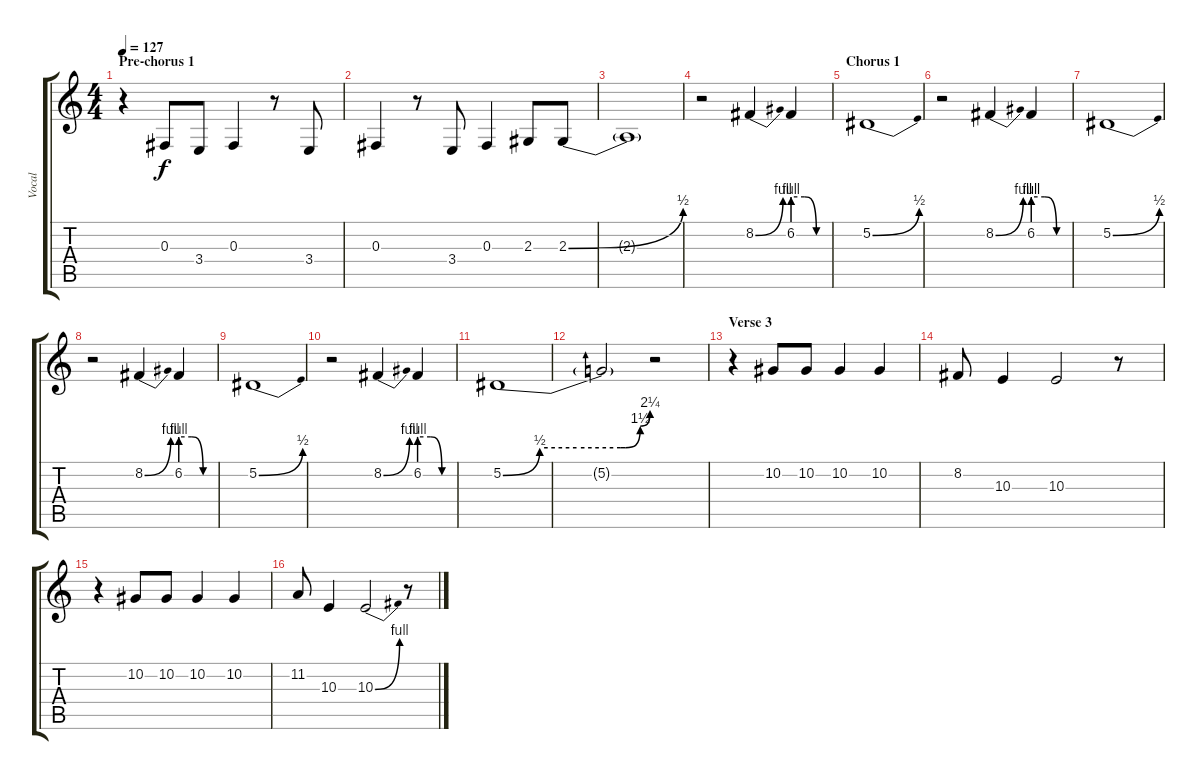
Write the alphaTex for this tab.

\track ("Vocal" "Vocal") {instrument frenchhorn}
\staff {score tabs}
\tuning (Eb4 Bb3 Gb3 Db3 Ab2 Eb2) {hide}
\ts (4 4)
\section ("" "Pre-chorus 1")
\tempo 127
\clef g2
\ks c
r.4{dy f} 0.3.8 3.4.8 0.3.4 r.8 3.4.8 |
0.3.4 r.8 3.4.8 0.3.4 2.3.8 2.3{be (bend 0 0 60 2)}.8 |
2.3{t}.1 |
r.2 8.2{be (bend 0 0 60 4)}.4 6.2{be (custom 0 4 20 4 40 0 60 0)}.4 |
\section ("" "Chorus 1")
5.2{be (bend 0 0 60 2)}.1 |
r.2 8.2{be (bend 0 0 60 4)}.4 6.2{be (custom 0 4 20 4 40 0 60 0)}.4 |
5.2{be (bend 0 0 60 2)}.1 |
r.2 8.2{be (bend 0 0 60 4)}.4 6.2{be (custom 0 4 20 4 40 0 60 0)}.4 |
5.2{be (bend 0 0 60 2)}.1 |
r.2 8.2{be (bend 0 0 60 4)}.4 6.2{be (custom 0 4 20 4 40 0 60 0)}.4 |
5.2{be (custom 0 0 15 2 30 2 45 2 48 2 50 2 56 6 60 9)}.1 |
5.2{t}.2 r.2 |
\section ("" "Verse 3")
r.4 10.2.8 10.2.8 10.2.4 10.2.4 |
8.2.8 10.3.4 10.3.2 r.8 |
r.4 10.2.8 10.2.8 10.2.4 10.2.4 |
11.2.8 10.3.4 10.3{be (bend 0 0 60 4)}.2 r.8
